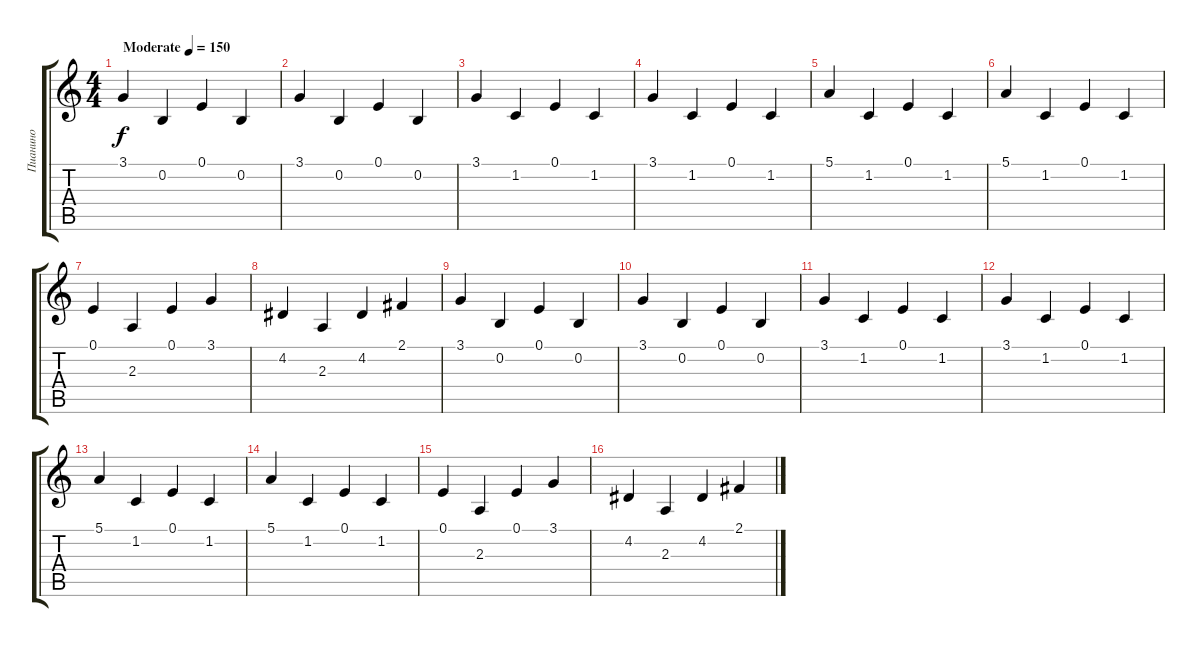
\track ("Пианино" "Пианино") {instrument acousticgrandpiano}
\staff {score tabs}
\tuning (E4 B3 G3 D3 A2 E2) {hide}
\ts (4 4)
\tempo (150 "Moderate")
\clef g2
\ks c
3.1.4{dy f instrument acousticgrandpiano} 0.2.4 0.1.4 0.2.4 |
3.1.4 0.2.4 0.1.4 0.2.4 |
3.1.4 1.2.4 0.1.4 1.2.4 |
3.1.4 1.2.4 0.1.4 1.2.4 |
5.1.4 1.2.4 0.1.4 1.2.4 |
5.1.4 1.2.4 0.1.4 1.2.4 |
0.1.4 2.3.4 0.1.4 3.1.4 |
4.2.4 2.3.4 4.2.4 2.1.4 |
3.1.4 0.2.4 0.1.4 0.2.4 |
3.1.4 0.2.4 0.1.4 0.2.4 |
3.1.4 1.2.4 0.1.4 1.2.4 |
3.1.4 1.2.4 0.1.4 1.2.4 |
5.1.4 1.2.4 0.1.4 1.2.4 |
5.1.4 1.2.4 0.1.4 1.2.4 |
0.1.4 2.3.4 0.1.4 3.1.4 |
4.2.4 2.3.4 4.2.4 2.1.4
